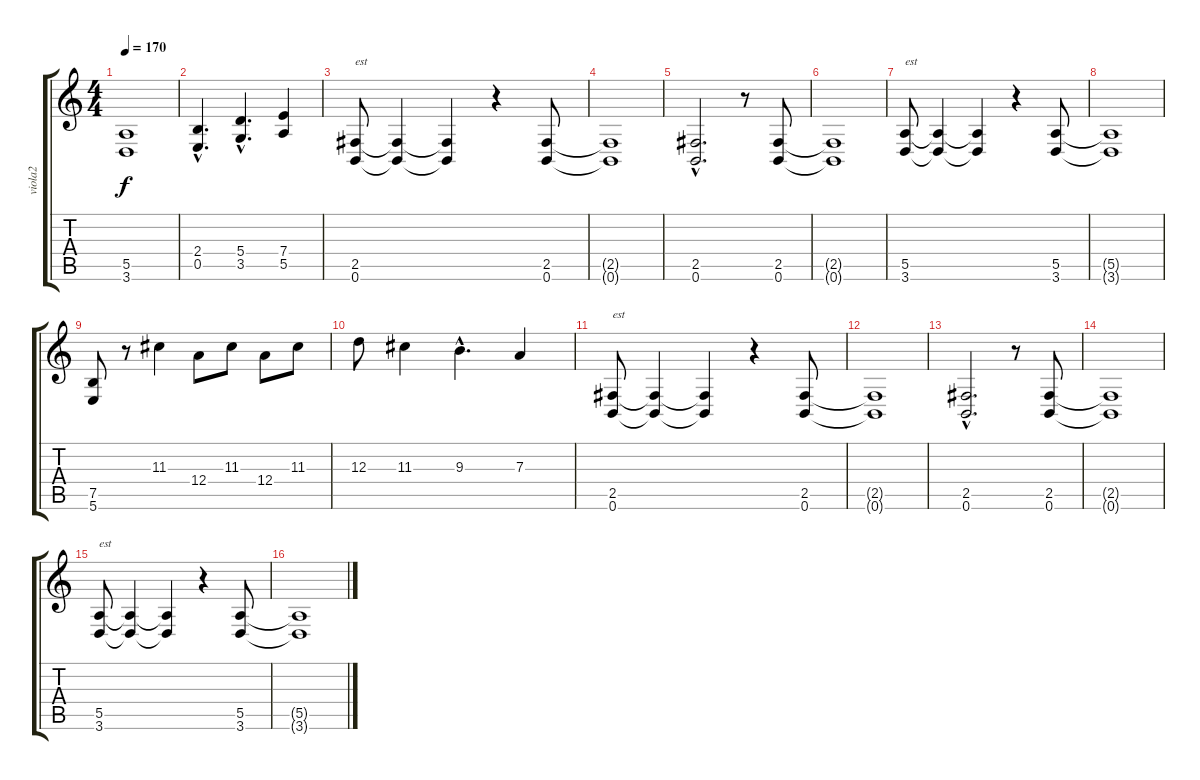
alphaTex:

\track ("viola2" "viola2") {instrument overdrivenguitar}
\staff {score tabs}
\tuning (B3 Gb3 D3 A2 E2 B1) {hide}
\ts (4 4)
\tempo 170
\clef g2
\ks c
(5.5 3.6).1{dy f} |
(2.4{hac} 0.5{hac}).4{d} (5.4{hac} 3.5{hac}).4{d} (7.4 5.5).4 |
(2.5 0.6).8{txt "est"} (2.5{t} 0.6{t}).4 (2.5{t} 0.6{t}).4 r.4 (2.5 0.6).8 |
(2.5{t} 0.6{t}).1 |
(2.5{hac} 0.6{hac}).2{d} r.8 (2.5 0.6).8 |
(2.5{t} 0.6{t}).1 |
(5.5 3.6).8{txt "est"} (5.5{t} 3.6{t}).4 (5.5{t} 3.6{t}).4 r.4 (5.5 3.6).8 |
(5.5{t} 3.6{t}).1 |
(7.5 5.6).8 r.8 11.3.4 12.4.8 11.3.8 12.4.8 11.3.8 |
12.3.8 11.3.4 9.3{hac}.4{d} 7.3.4 |
(2.5 0.6).8{txt "est"} (2.5{t} 0.6{t}).4 (2.5{t} 0.6{t}).4 r.4 (2.5 0.6).8 |
(2.5{t} 0.6{t}).1 |
(2.5{hac} 0.6{hac}).2{d} r.8 (2.5 0.6).8 |
(2.5{t} 0.6{t}).1 |
(5.5 3.6).8{txt "est"} (5.5{t} 3.6{t}).4 (5.5{t} 3.6{t}).4 r.4 (5.5 3.6).8 |
(5.5{t} 3.6{t}).1
